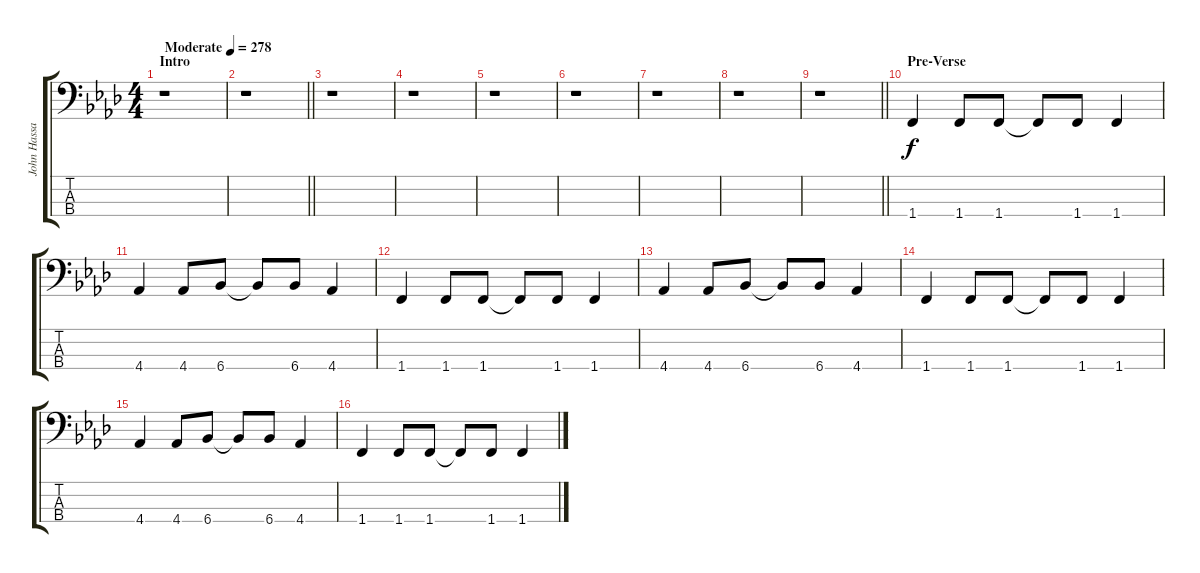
\track ("John Hassall" "John Hassa") {instrument electricbassfinger}
\staff {score tabs}
\tuning (G2 D2 A1 E1) {hide}
\ts (4 4)
\section ("" "Intro")
\tempo (278 "Moderate")
\clef f4
\ks ab
r.1{dy f instrument electricbassfinger} |
\barLineRight lightlight
r.1 |
r.1 |
r.1 |
r.1 |
r.1 |
r.1 |
r.1 |
\barLineRight lightlight
r.1 |
\section ("" "Pre-Verse")
1.4.4 1.4.8 1.4.8 1.4{t}.8 1.4.8 1.4.4 |
4.4.4 4.4.8 6.4.8 6.4{t}.8 6.4.8 4.4.4 |
1.4.4 1.4.8 1.4.8 1.4{t}.8 1.4.8 1.4.4 |
4.4.4 4.4.8 6.4.8 6.4{t}.8 6.4.8 4.4.4 |
1.4.4 1.4.8 1.4.8 1.4{t}.8 1.4.8 1.4.4 |
4.4.4 4.4.8 6.4.8 6.4{t}.8 6.4.8 4.4.4 |
1.4.4 1.4.8 1.4.8 1.4{t}.8 1.4.8 1.4.4
